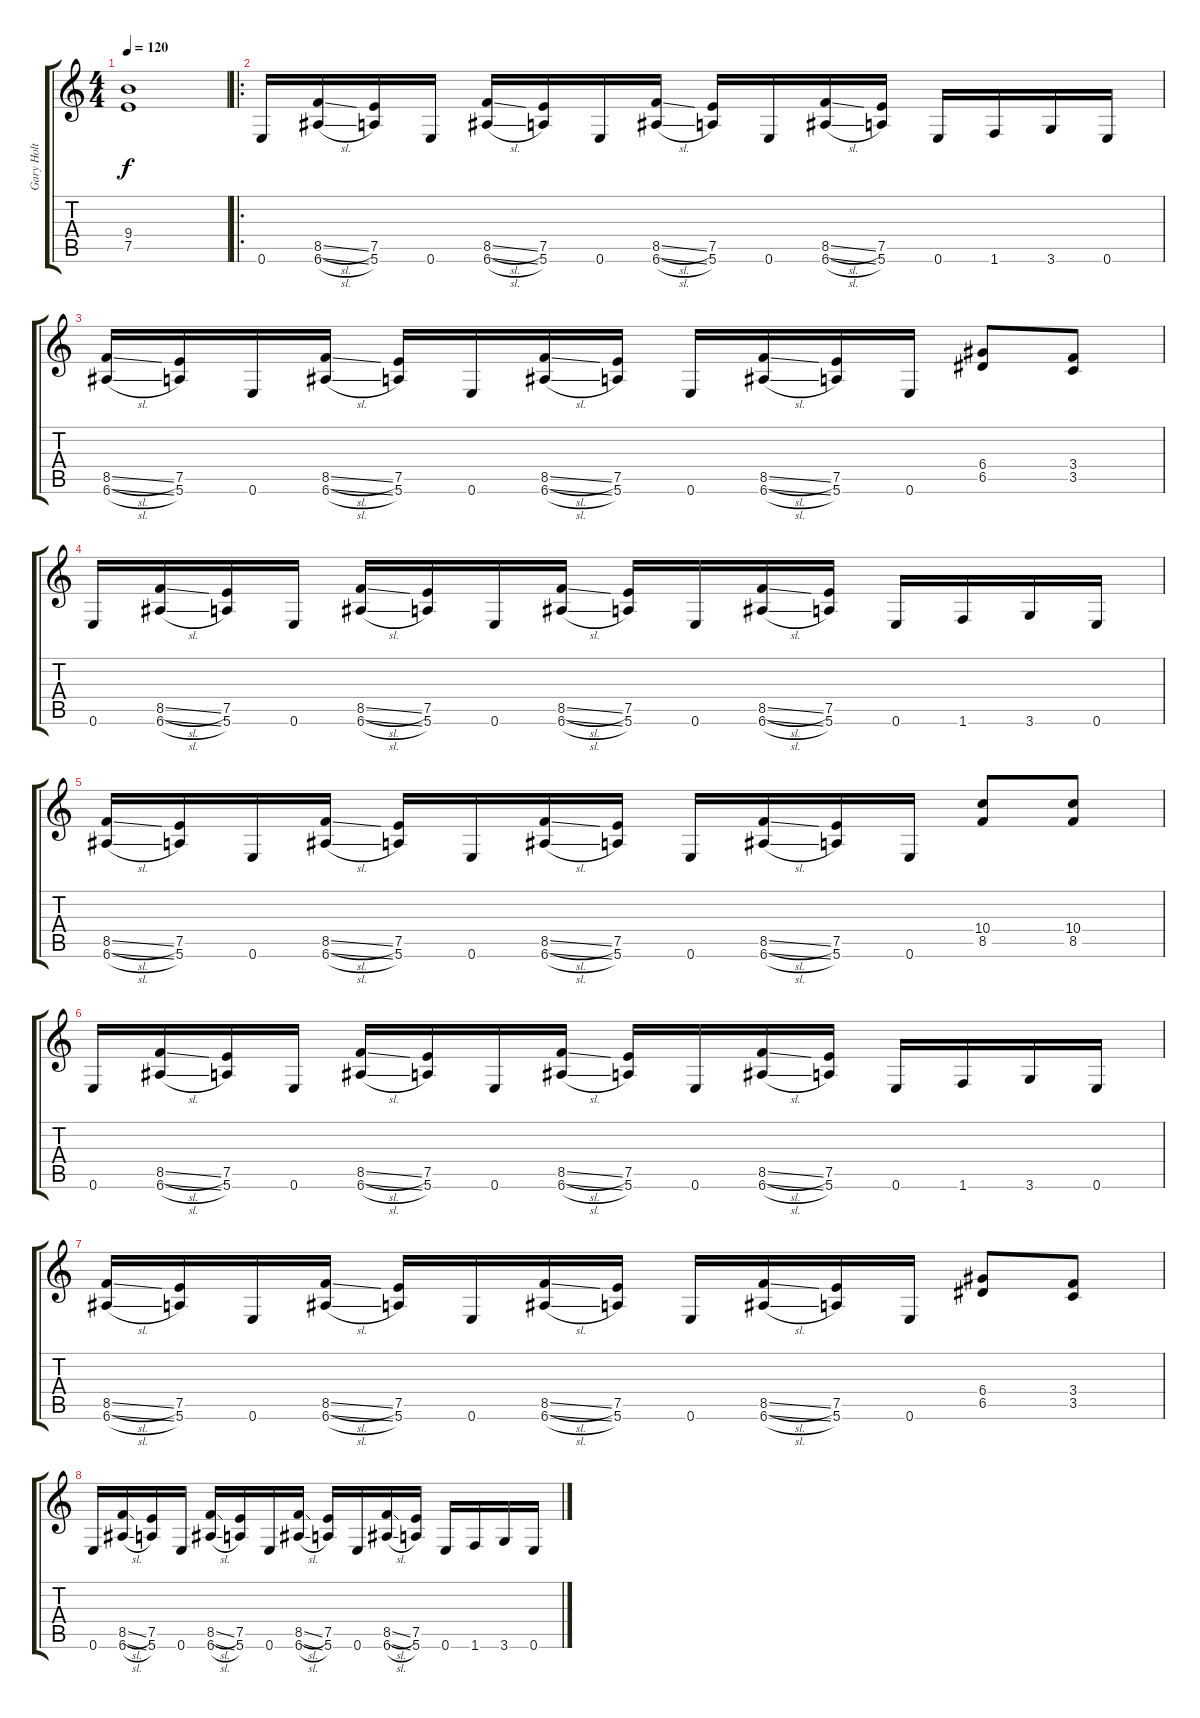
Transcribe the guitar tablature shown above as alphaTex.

\track ("Gary Holt" "Gary Holt") {instrument distortionguitar}
\staff {score tabs}
\tuning (E4 B3 G3 D3 A2 E2) {hide}
\ts (4 4)
\tempo 120
\clef g2
\ks c
(9.4{t} 7.5{t}).1{dy f} |
\ro
0.6.16 (8.5{sl} 6.6{sl}).16 (7.5 5.6).16 0.6.16 (8.5{sl} 6.6{sl}).16 (7.5 5.6).16 0.6.16 (8.5{sl} 6.6{sl}).16 (7.5 5.6).16 0.6.16 (8.5{sl} 6.6{sl}).16 (7.5 5.6).16 0.6.16 1.6.16 3.6.16 0.6.16 |
(8.5{sl} 6.6{sl}).16 (7.5 5.6).16 0.6.16 (8.5{sl} 6.6{sl}).16 (7.5 5.6).16 0.6.16 (8.5{sl} 6.6{sl}).16 (7.5 5.6).16 0.6.16 (8.5{sl} 6.6{sl}).16 (7.5 5.6).16 0.6.16 (6.4 6.5).8 (3.4 3.5).8 |
0.6.16 (8.5{sl} 6.6{sl}).16 (7.5 5.6).16 0.6.16 (8.5{sl} 6.6{sl}).16 (7.5 5.6).16 0.6.16 (8.5{sl} 6.6{sl}).16 (7.5 5.6).16 0.6.16 (8.5{sl} 6.6{sl}).16 (7.5 5.6).16 0.6.16 1.6.16 3.6.16 0.6.16 |
(8.5{sl} 6.6{sl}).16 (7.5 5.6).16 0.6.16 (8.5{sl} 6.6{sl}).16 (7.5 5.6).16 0.6.16 (8.5{sl} 6.6{sl}).16 (7.5 5.6).16 0.6.16 (8.5{sl} 6.6{sl}).16 (7.5 5.6).16 0.6.16 (10.4 8.5).8 (10.4 8.5).8 |
0.6.16 (8.5{sl} 6.6{sl}).16 (7.5 5.6).16 0.6.16 (8.5{sl} 6.6{sl}).16 (7.5 5.6).16 0.6.16 (8.5{sl} 6.6{sl}).16 (7.5 5.6).16 0.6.16 (8.5{sl} 6.6{sl}).16 (7.5 5.6).16 0.6.16 1.6.16 3.6.16 0.6.16 |
(8.5{sl} 6.6{sl}).16 (7.5 5.6).16 0.6.16 (8.5{sl} 6.6{sl}).16 (7.5 5.6).16 0.6.16 (8.5{sl} 6.6{sl}).16 (7.5 5.6).16 0.6.16 (8.5{sl} 6.6{sl}).16 (7.5 5.6).16 0.6.16 (6.4 6.5).8 (3.4 3.5).8 |
0.6.16 (8.5{sl} 6.6{sl}).16 (7.5 5.6).16 0.6.16 (8.5{sl} 6.6{sl}).16 (7.5 5.6).16 0.6.16 (8.5{sl} 6.6{sl}).16 (7.5 5.6).16 0.6.16 (8.5{sl} 6.6{sl}).16 (7.5 5.6).16 0.6.16 1.6.16 3.6.16 0.6.16
